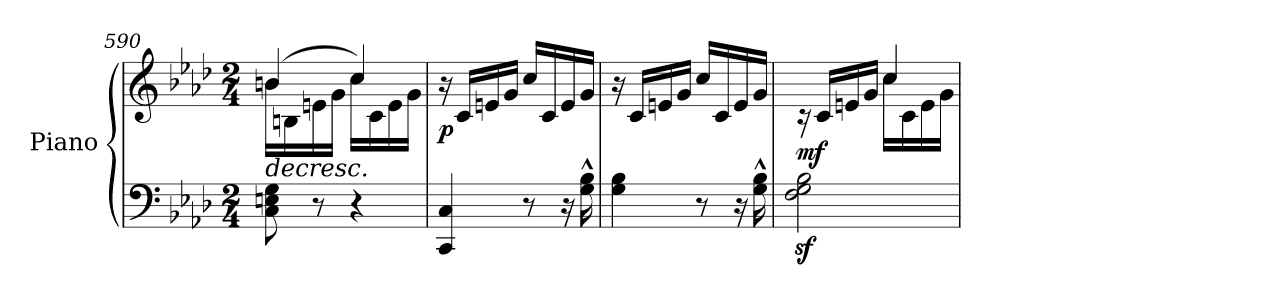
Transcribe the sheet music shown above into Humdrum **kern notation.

**kern	**kern	**dynam
*part1	*part1	*part1
*staff2	*staff1	*staff1/2
*I"Piano	*	*
*I'Pno.	*	*
*clefF4	*clefG2	*
*k[b-e-a-d-]	*k[b-e-a-d-]	*
*M2/4	*M2/4	*
=590	=590	=590
!	!	!LO:HP:b
*	*^	*
8C\ 8En\ 8G\	(4bn/	16b\LL	>
.	.	16Bn\	.
8r	.	16en\	.
.	.	16g\JJ	.
4r	4cc/)	16cc\LL	.
.	.	16c\	.
.	.	16e\	.
.	.	16g\JJ	.
=591	=591	=591	=591
!	!	!	!LO:DY:b
*	*v	*v	*
4CC/ 4C/	16r	p
.	16c/LL	.
.	16en/	.
.	16g/JJ	.
8r	16cc/LL	.
.	16c/	.
16r	16e/	.
16G\^^ 16B-\^^	16g/JJ	.
=592	=592	=592
4G\ 4B-\	16r	.
.	16c/LL	.
.	16en/	.
.	16g/JJ	.
8r	16cc/LL	.
.	16c/	.
16r	16e/	.
16G\^^ 16B-\^^	16g/JJ	.
.	.	]
=593	=593	=593
*	*^	*
!	!	!	!LO:DY:b
2F\z< 2G\z< 2B-\z<	16rc	4ryy	mf
.	16c/LL	.	.
.	16en/	.	.
.	16g/JJ	.	.
.	4cc/	16cc\LL	.
.	.	16c\	.
.	.	16e\	.
.	.	16g\JJ	.
*	*v	*v	*
=	=	=
*-	*-	*-
